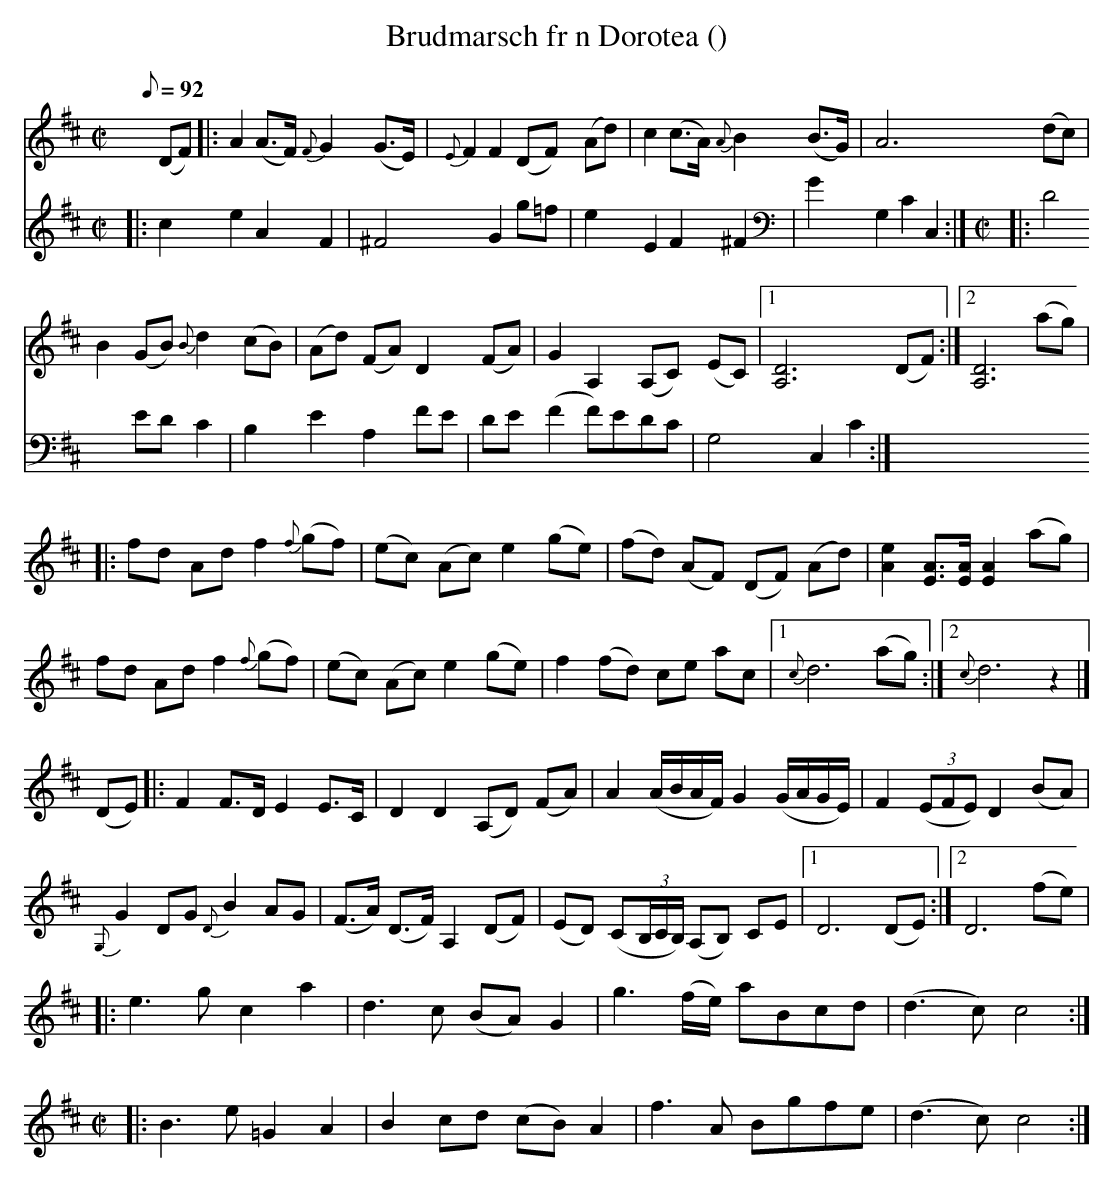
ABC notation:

X:1
T: Brudmarsch fr n Dorotea ()
M: C|
L: 1/8
K: D
Q: 92
v:1
(DF) |: A2(A>F) {F}G2(G>E) | {E}F2F2 (DF) (Ad) | c2(c>A) {A}B2(B>G) | A6(dc) |
B2(GB) {B}d2(cB) | (Ad) (FA) D2(FA) | G2A,2 (A,C) (EC) |1 [A,D]6(DF) :|2 [A,D]6(ag) |
|: fd Ad f2{f}(gf) | (ec) (Ac) e2(ge) | (fd) (AF) (DF) (Ad) | [Ae]2[EA]>[EA] [EA]2(ag) |
fd Ad f2{f}(gf) | (ec) (Ac) e2(ge) | f2 (fd) ce ac |1 {c}d6(ag) :|2 {c}d6z2 |]
v:2
(DE) |: F2F>D E2E>C | D2D2 (A,D) (FA) | A2(A/B/A/F/) G2(G/A/G/E/) | F2 (3(EFE) D2(BA) |
{G,}G2DG {D}B2AG | (F>A) (D>F) A,2(DF) | (ED) (C(3B,/C/B,/) (A,B,) CE |1 D6(DE) :|2 D6(fe) |
V:1
|:e3g c2 a2|d3c (BA) G2|g3 (f/e/) aBcd|(d3 c) c4:|
M:C|
|:B3 e =G2 A2| B2 cd (cB) A2| f3 A Bgfe| (d3 c)c4:|
V:2
|:c2e2A2F2|^F4 G2 g=f|e2 E2 F2 ^F2|G2G,2C2C,2:|
M:C|
|:D4 ED C2| B,2 E2A,2FE|DE(F2F)EDC|G,4C,2C2:|
